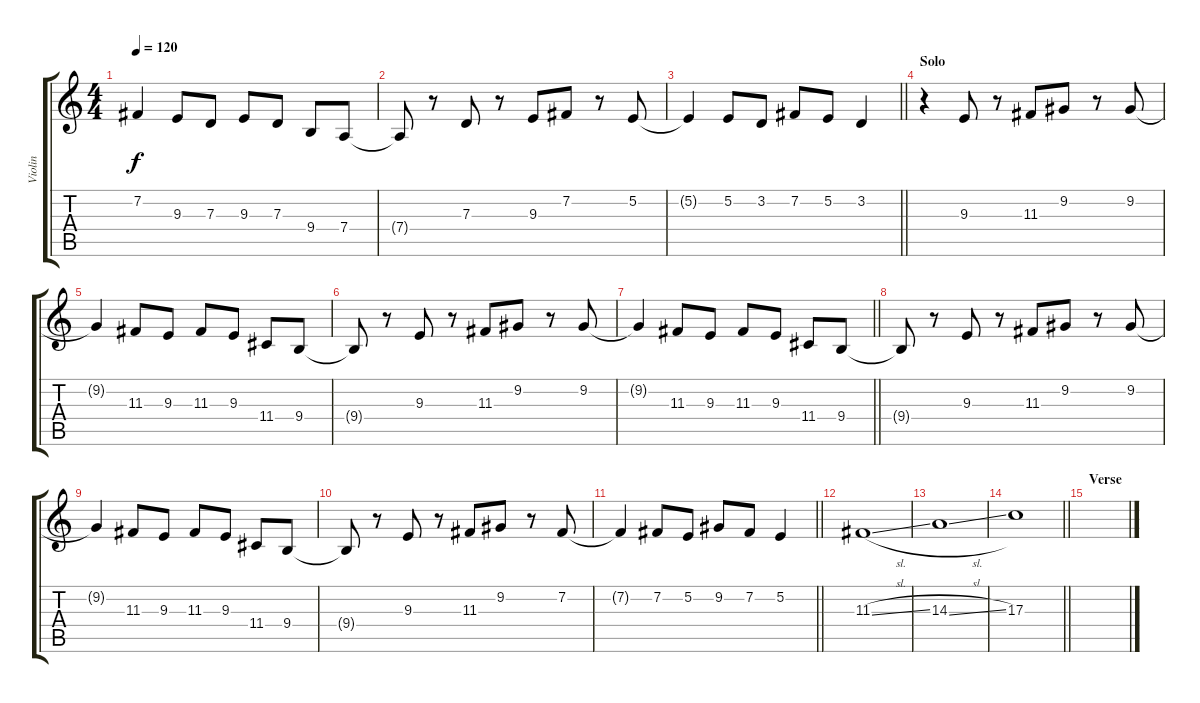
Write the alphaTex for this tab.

\track ("Violin" "Violin") {instrument violin}
\staff {score tabs}
\tuning (E4 B3 G3 D3 A2 E2) {hide}
\ts (4 4)
\tempo 120
\clef g2
\ks c
7.2{t}.4{dy f} 9.3.8 7.3.8 9.3.8 7.3.8 9.4.8 7.4.8 |
7.4{t}.8 r.8 7.3.8 r.8 9.3.8 7.2.8 r.8 5.2.8 |
\barLineRight lightlight
5.2{t}.4 5.2.8 3.2.8 7.2.8 5.2.8 3.2.4 |
\section ("" "Solo")
r.4{volume 16} 9.3.8 r.8 11.3.8 9.2.8 r.8 9.2.8 |
9.2{t}.4 11.3.8 9.3.8 11.3.8 9.3.8 11.4.8 9.4.8 |
9.4{t}.8 r.8 9.3.8 r.8 11.3.8 9.2.8 r.8 9.2.8 |
\barLineRight lightlight
9.2{t}.4 11.3.8 9.3.8 11.3.8 9.3.8 11.4.8 9.4.8 |
9.4{t}.8 r.8 9.3.8 r.8 11.3.8 9.2.8 r.8 9.2.8 |
9.2{t}.4 11.3.8 9.3.8 11.3.8 9.3.8 11.4.8 9.4.8 |
9.4{t}.8 r.8 9.3.8 r.8 11.3.8 9.2.8 r.8 7.2.8 |
\barLineRight lightlight
7.2{t}.4 7.2.8 5.2.8 9.2.8 7.2.8 5.2.4 |
11.3{sl}.1 |
14.3{sl}.1 |
\barLineRight lightlight
17.3.1 |
\section ("" "Verse")
